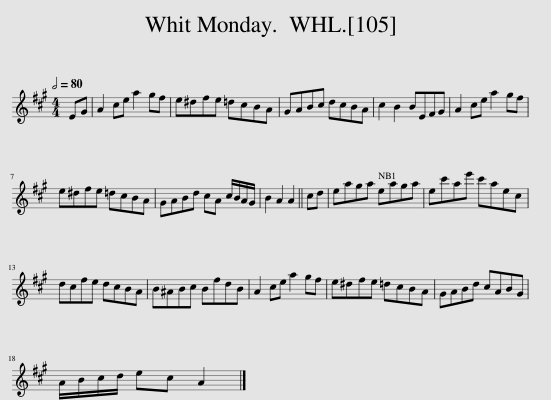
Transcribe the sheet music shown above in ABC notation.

X:1
L:1/8
Q:1/2=80
M:4/4
I:linebreak $
K:A
V:1 treble
V:1
 EG | A2 ce a2 gf | e^dfe =dcBA | GABc dcBA | c2 B2 BEFG | %5
 A2 ce a2 gf |$ e^dfe =dcBA | GABd cA c/B/A/G/ | B2 A2 A2 || cd | %10
 eaga eaga | ec'ae' c'aec |$ dcfe dcBA | B^ABc BfdB | A2 ce a2 gf | %15
 e^dfe =dcBA | GABd cABG |$ A/B/c/d/ ec A2 |] %18
